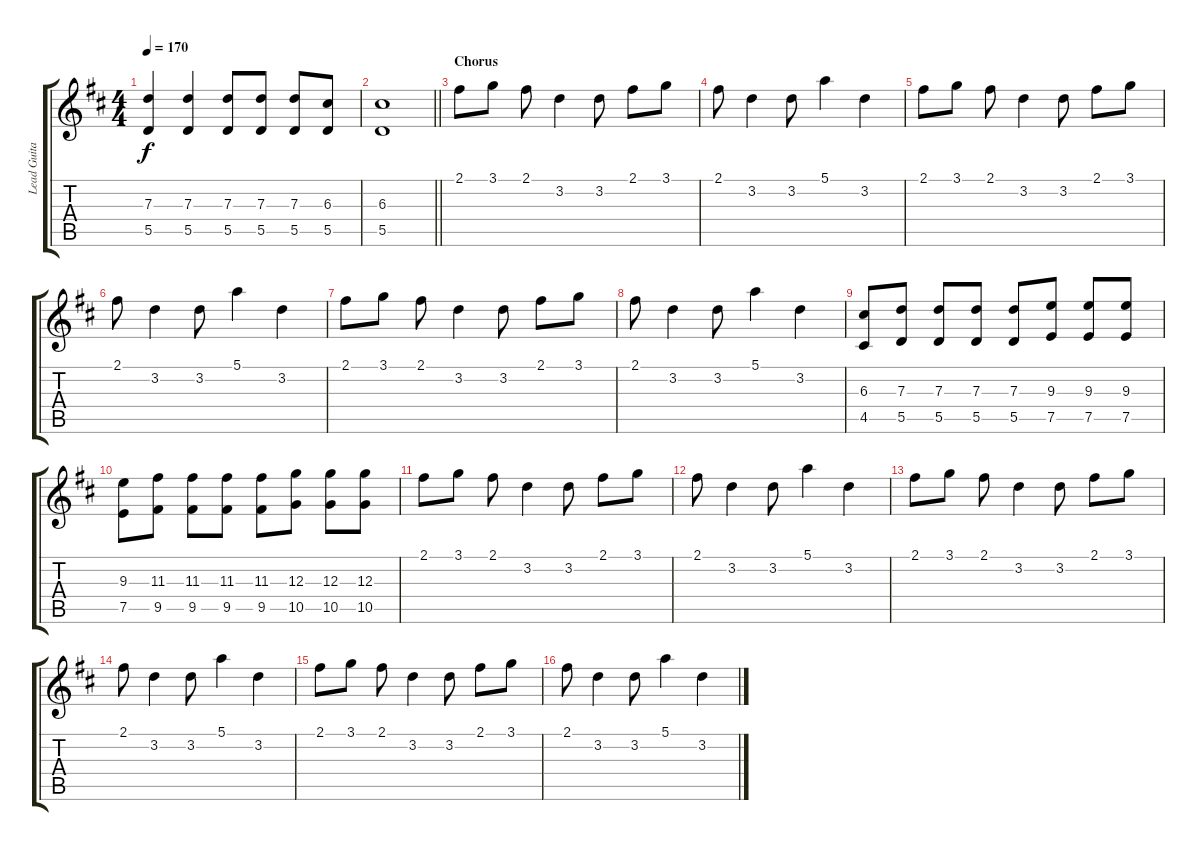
\track ("Lead Guitar" "Lead Guita") {instrument distortionguitar}
\staff {score tabs}
\tuning (E4 B3 G3 D3 A2 E2) {hide}
\ts (4 4)
\tempo 170
\clef g2
\ks d
(7.3 5.5).4{dy f} (7.3 5.5).4 (7.3 5.5).8 (7.3 5.5).8 (7.3 5.5).8 (6.3 5.5).8 |
\barLineRight lightlight
(6.3 5.5).1 |
\section ("" "Chorus")
2.1.8 3.1.8 2.1.8 3.2.4 3.2.8 2.1.8 3.1.8 |
2.1.8 3.2.4 3.2.8 5.1.4 3.2.4 |
2.1.8 3.1.8 2.1.8 3.2.4 3.2.8 2.1.8 3.1.8 |
2.1.8 3.2.4 3.2.8 5.1.4 3.2.4 |
2.1.8 3.1.8 2.1.8 3.2.4 3.2.8 2.1.8 3.1.8 |
2.1.8 3.2.4 3.2.8 5.1.4 3.2.4 |
(6.3 4.5).8 (7.3 5.5).8 (7.3 5.5).8 (7.3 5.5).8 (7.3 5.5).8 (9.3 7.5).8 (9.3 7.5).8 (9.3 7.5).8 |
(9.3 7.5).8 (11.3 9.5).8 (11.3 9.5).8 (11.3 9.5).8 (11.3 9.5).8 (12.3 10.5).8 (12.3 10.5).8 (12.3 10.5).8 |
2.1.8 3.1.8 2.1.8 3.2.4 3.2.8 2.1.8 3.1.8 |
2.1.8 3.2.4 3.2.8 5.1.4 3.2.4 |
2.1.8 3.1.8 2.1.8 3.2.4 3.2.8 2.1.8 3.1.8 |
2.1.8 3.2.4 3.2.8 5.1.4 3.2.4 |
2.1.8 3.1.8 2.1.8 3.2.4 3.2.8 2.1.8 3.1.8 |
2.1.8 3.2.4 3.2.8 5.1.4 3.2.4
